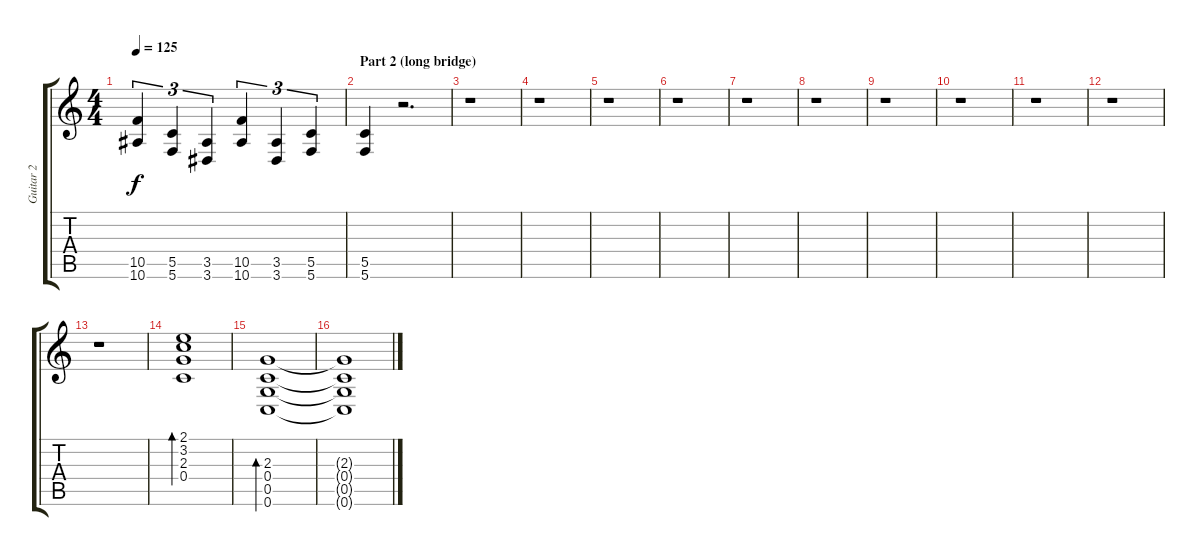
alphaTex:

\track ("Guitar 2" "Guitar 2") {instrument overdrivenguitar}
\staff {score tabs}
\tuning (D4 A3 F3 C3 G2 C2) {hide}
\ts (4 4)
\tempo 125
\clef g2
\ks c
(10.5 10.6).4{tu (3 2) dy f} (5.5 5.6).4{tu (3 2)} (3.5 3.6).4{tu (3 2)} (10.5 10.6).4{tu (3 2)} (3.5 3.6).4{tu (3 2)} (5.5 5.6).4{tu (3 2)} |
\section ("" "Part 2 (long bridge)")
(5.5 5.6).4 r.2{d} |
r.1 |
r.1 |
r.1 |
r.1 |
r.1 |
r.1 |
r.1 |
r.1 |
r.1 |
r.1 |
r.1 |
\section ("" "")
(2.1 3.2 2.3 0.4).1{bd 240 instrument electricguitarclean} |
(2.3 0.4 0.5 0.6).1{bd 240} |
(2.3{t} 0.4{t} 0.5{t} 0.6{t}).1
